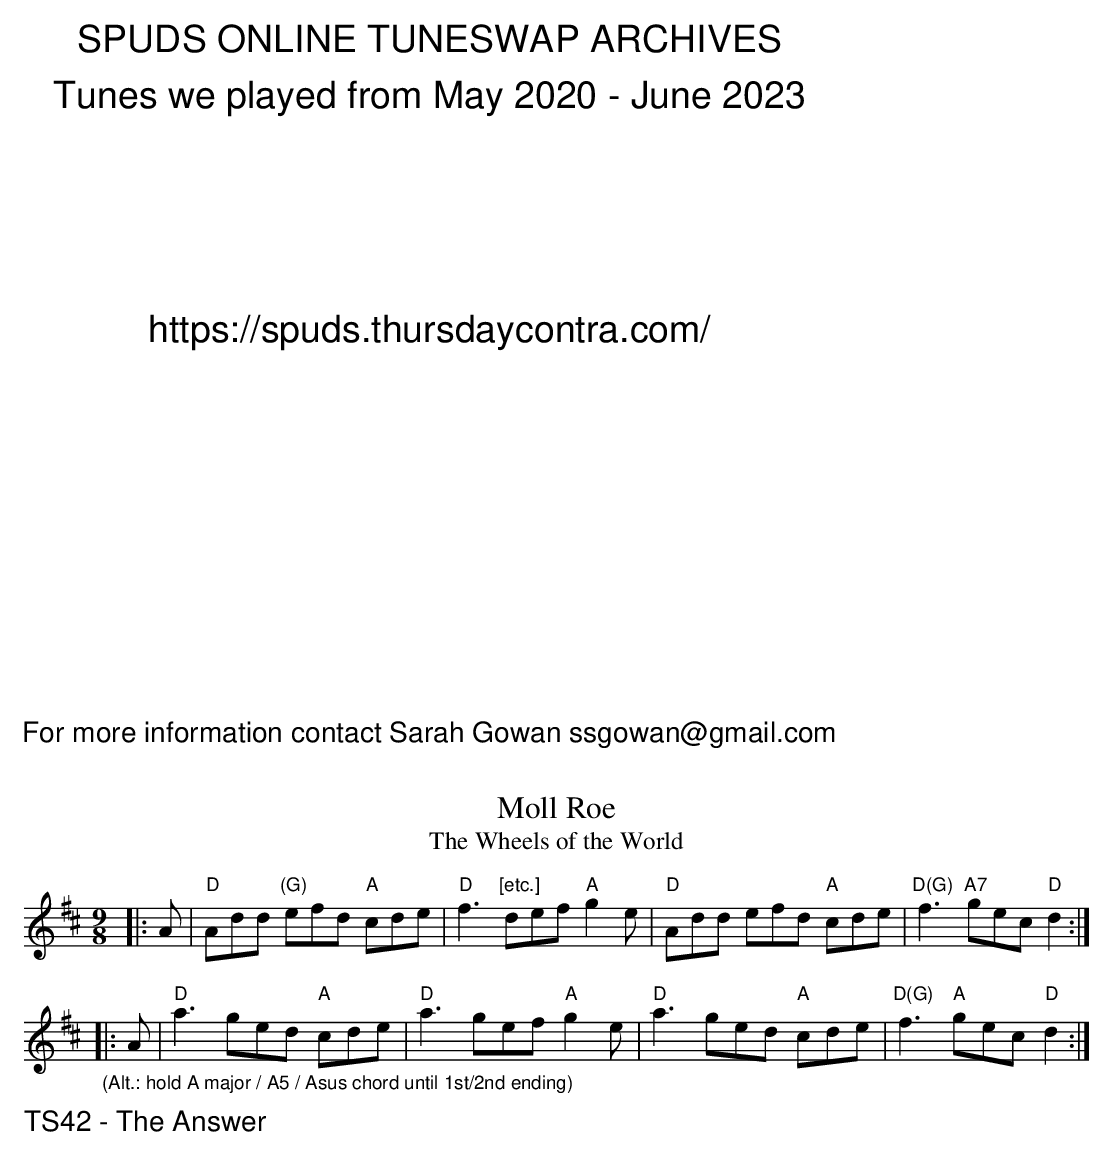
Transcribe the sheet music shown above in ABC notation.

X:1
T: Moll Roe
T: The Wheels of the World
M: 9/8
Q: 3/8=130
L: 1/8
K: Dmaj
|:A|"D"Add "(G)"efd "A"cde|"D"f3 "[etc.]"def "A"g2e|\
 "D"Add efd "A"cde|"D(G)"f3 "A7"gec "D"d2:|
"_(Alt.: hold A major / A5 / Asus chord until 1st/2nd ending)"|:A|\
 "D"a3 ged "A"cde|"D"a3 gef "A"g2e|"D"a3 ged "A"cde| "D(G)"f3 "A"gec "D"d2:|
